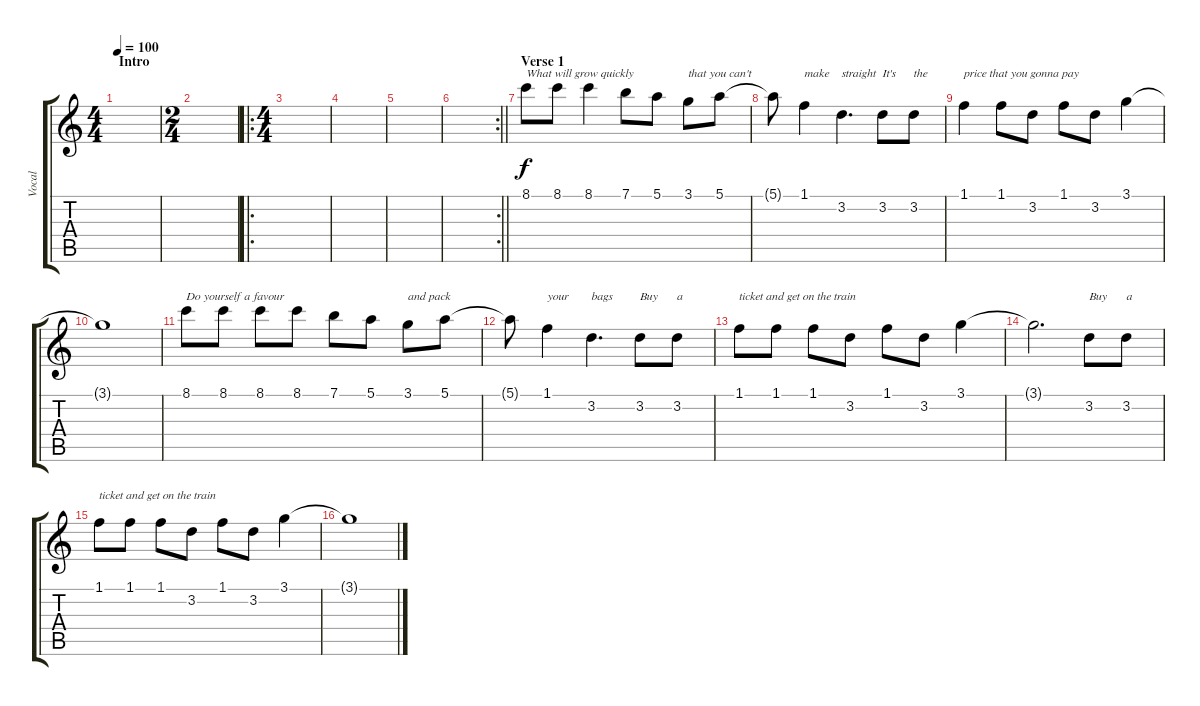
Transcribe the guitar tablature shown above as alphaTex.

\track ("Vocal" "Vocal") {instrument electricguitarjazz}
\staff {score tabs}
\tuning (E4 B3 G3 D3 A2 E2) {hide}
\ts (4 4)
\section ("" "Intro")
\tempo 100
\clef g2
\ks c
|
\ts (2 4)
|
\ro
\ts (4 4)
|
|
|
\rc 2
\barLineRight lightlight
|
\section ("" "Verse 1")
8.1.8{txt "What will grow quickly"} 8.1.8 8.1.4 7.1.8 5.1.8 3.1.8{txt "that you can't"} 5.1.8 |
5.1{t}.8 1.1.4{txt "make"} 3.2.4{d txt "straight"} 3.2.8{txt "It's"} 3.2.8{txt "the"} |
1.1.4{txt "price that you gonna pay"} 1.1.8 3.2.8 1.1.8 3.2.8 3.1.4 |
3.1{t}.1 |
8.1.8{txt "Do yourself a favour"} 8.1.8 8.1.8 8.1.8 7.1.8 5.1.8 3.1.8{txt "and pack"} 5.1.8 |
5.1{t}.8 1.1.4{txt "your"} 3.2.4{d txt "bags"} 3.2.8{txt "Buy"} 3.2.8{txt "a"} |
1.1.8{txt "ticket and get on the train"} 1.1.8 1.1.8 3.2.8 1.1.8 3.2.8 3.1.4 |
3.1{t}.2{d} 3.2.8{txt "Buy"} 3.2.8{txt "a"} |
1.1.8{txt "ticket and get on the train"} 1.1.8 1.1.8 3.2.8 1.1.8 3.2.8 3.1.4 |
3.1{t}.1
